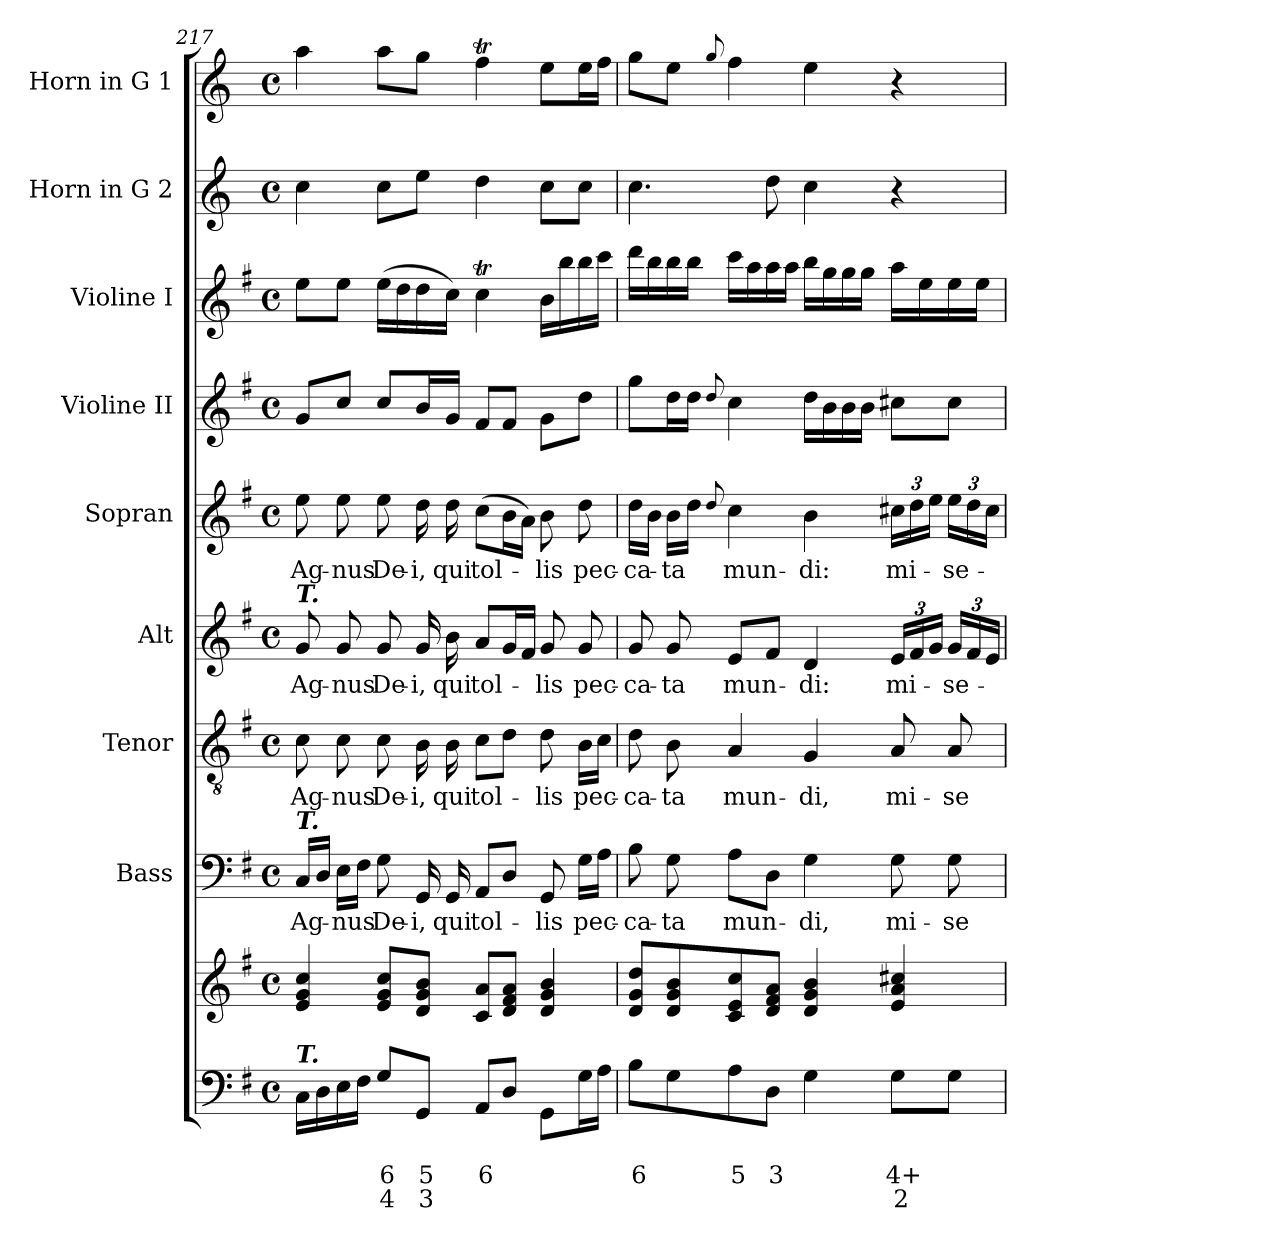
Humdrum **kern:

**kern	**text	**text	**text	**kern	**kern	**text	**kern	**text	**kern	**text	**kern	**text	**kern	**kern	**kern	**kern
*part9	*part9	*part9	*part9	*part9	*part8	*part8	*part7	*part7	*part6	*part6	*part5	*part5	*part4	*part3	*part2	*part1
*staff10	*staff10	*staff10	*staff10	*staff9	*staff8	*staff8	*staff7	*staff7	*staff6	*staff6	*staff5	*staff5	*staff4	*staff3	*staff2	*staff1
*	*	*	*	*	*I"Bass	*	*I"Tenor	*	*I"Alt	*	*I"Sopran	*	*I"Violine II	*I"Violine I	*I"Horn in G 2	*I"Horn in G 1
*	*	*	*	*	*I'B.	*	*I'T.	*	*I'A.	*	*I'S.	*	*I'Vl. II	*I'Vl. I	*	*
*clefF4	*	*	*	*clefG2	*clefF4	*	*clefGv2	*	*clefG2	*	*clefG2	*	*clefG2	*clefG2	*clefG2	*clefG2
*	*	*	*	*	*	*	*	*	*	*	*	*	*	*	*ITrd3c5	*ITrd3c5
*k[f#]	*	*	*	*k[f#]	*k[f#]	*	*k[f#]	*	*k[f#]	*	*k[f#]	*	*k[f#]	*k[f#]	*k[f#]	*k[f#]
*G:	*	*	*	*G:	*G:	*	*G:	*	*G:	*	*G:	*	*G:	*G:	*G:	*G:
*M4/4	*	*	*	*M4/4	*M4/4	*	*M4/4	*	*M4/4	*	*M4/4	*	*M4/4	*M4/4	*M4/4	*M4/4
*met(c)	*	*	*	*met(c)	*met(c)	*	*met(c)	*	*met(c)	*	*met(c)	*	*met(c)	*met(c)	*met(c)	*met(c)
=217	=217	=217	=217	=217	=217	=217	=217	=217	=217	=217	=217	=217	=217	=217	=217	=217
!	!	!	!	!	!	!	!	!	!LO:TX:a:Bi:t=T.	!	!	!	!	!	!	!
!	!	!	!	!	!LO:TX:a:Bi:t=T.	!	!	!	!	!	!	!	!	!	!	!
!LO:TX:a:Bi:t=T.	!	!	!	!	!	!	!	!	!	!	!	!	!	!	!	!
!	!	!	!	!	!	!LO:LY:b	!	!LO:LY:b	!	!LO:LY:b	!	!LO:LY:b	!	!	!	!
16C\LL	.	.	.	4e/ 4g/ 4cc/	16C/LL	Ag-	8c\	Ag-	8g/	Ag-	8ee\	Ag-	8g/L	8ee\L	4g\	4ee\
16D\	.	.	.	.	16D/JJ	.	.	.	.	.	.	.	.	.	.	.
!	!	!	!	!	!	!LO:LY:b	!	!LO:LY:b	!	!LO:LY:b	!	!LO:LY:b	!	!	!	!
16E\	.	.	.	.	16E\LL	-nus	8c\	-nus	8g/	-nus	8ee\	-nus	8cc/J	8ee\J	.	.
16F#\JJ	.	.	.	.	16F#\JJ	.	.	.	.	.	.	.	.	.	.	.
!	!	!LO:LY:b	!LO:LY:b	!	!	!LO:LY:b	!	!LO:LY:b	!	!LO:LY:b	!	!LO:LY:b	!	!	!	!
8G/L	.	6	4	8e/ 8g/ 8cc/L	8G\	De-	8c\	De-	8g/	De-	8ee\	De-	8cc/L	(>16ee\LL	8g\L	8ee\L
.	.	.	.	.	.	.	.	.	.	.	.	.	.	16dd\	.	.
!	!	!LO:LY:b	!LO:LY:b	!	!	!LO:LY:b	!	!LO:LY:b	!	!LO:LY:b	!	!LO:LY:b	!	!	!	!
8GG/J	.	5	3	8d/ 8g/ 8b/J	16GG/	-i,	16B\	-i,	16g/	-i,	16dd\	-i,	16b/L	16dd\	8b\J	8dd\J
!	!	!	!	!	!	!LO:LY:b	!	!LO:LY:b	!	!LO:LY:b	!	!LO:LY:b	!	!	!	!
.	.	.	.	.	16GG/	qui	16B\	qui	16b\	qui	16dd\	qui	16g/JJ	16cc\JJ)	.	.
!	!	!LO:LY:b	!	!	!	!LO:LY:b	!	!LO:LY:b	!	!LO:LY:b	!	!LO:LY:b	!	!	!	!
8AA/L	.	6	.	8c/ 8a/L	8AA/L	tol-	8c\L	tol-	8a/L	tol-	(>8cc\L	tol-	8f#/L	4ccT\	4a\	4ccT\
!	!	!LO:LY:b	!	!	!	!	!	!	!	!	!	!	!	!	!	!
8D/J	.	_	.	8d/ 8f#/ 8a/J	8D/J	.	8d\J	.	16g/L	.	16b\L	.	8f#/J	.	.	.
.	.	.	.	.	.	.	.	.	16f#/JJ	.	16a\JJ)	.	.	.	.	.
!	!	!	!	!	!	!LO:LY:b	!	!LO:LY:b	!	!LO:LY:b	!	!LO:LY:b	!	!	!	!
8GG\L	.	.	.	4d/ 4g/ 4b/	8GG/	-lis	8d\	-lis	8g/	-lis	8b\	-lis	8g\L	16b\LL	8g\L	8b\L
.	.	.	.	.	.	.	.	.	.	.	.	.	.	16bb\	.	.
!	!	!	!	!	!	!LO:LY:b	!	!LO:LY:b	!	!LO:LY:b	!	!LO:LY:b	!	!	!	!
16G\L	.	.	.	.	16G\LL	pec-	16B\LL	pec-	8g/	pec-	8dd\	pec-	8dd\J	16bb\	8g\J	16b\L
16A\JJ	.	.	.	.	16A\JJ	.	16c\JJ	.	.	.	.	.	.	16ccc\JJ	.	16cc\JJ
=218	=218	=218	=218	=218	=218	=218	=218	=218	=218	=218	=218	=218	=218	=218	=218	=218
!	!	!LO:LY:b	!	!	!	!LO:LY:b	!	!LO:LY:b	!	!LO:LY:b	!	!LO:LY:b	!	!	!	!
8B\L	.	6	.	8d/ 8g/ 8dd/L	8B\	-ca-	8d\	-ca-	8g/	-ca-	16dd\LL	-ca-	8gg\L	16ddd\LL	4.g\	8dd\L
.	.	.	.	.	.	.	.	.	.	.	16b\JJ	.	.	16bb\	.	.
!	!	!	!	!	!	!LO:LY:b	!	!LO:LY:b	!	!LO:LY:b	!	!LO:LY:b	!	!	!	!
8G\	.	.	.	8d/ 8g/ 8b/	8G\	-ta	8B\	-ta	8g/	-ta	16b\LL	-ta	16dd\L	16bb\	.	8b\J
.	.	.	.	.	.	.	.	.	.	.	16dd\JJ	.	16dd\JJ	16bb\JJ	.	.
.	.	.	.	.	.	.	.	.	.	.	8qqdd/	.	8qqdd/	.	.	8qqdd/
!	!	!LO:LY:b	!	!	!	!LO:LY:b	!	!LO:LY:b	!	!LO:LY:b	!	!LO:LY:b	!	!	!	!
8A\	.	5	.	8c/ 8e/ 8cc/	8A\L	mun-	4A/	mun-	8e/L	mun-	4cc\	mun-	4cc\	16ccc\LL	.	4cc\
.	.	.	.	.	.	.	.	.	.	.	.	.	.	16aa\	.	.
!	!	!LO:LY:b	!	!	!	!	!	!	!	!	!	!	!	!	!	!
8D\J	.	3	.	8d/ 8f#/ 8a/J	8D\J	.	.	.	8f#/J	.	.	.	.	16aa\	8a\	.
.	.	.	.	.	.	.	.	.	.	.	.	.	.	16aa\JJ	.	.
!	!	!	!	!	!	!LO:LY:b	!	!LO:LY:b	!	!LO:LY:b	!	!LO:LY:b	!	!	!	!
4G\	.	.	.	4d/ 4g/ 4b/	4G\	-di,	4G/	-di,	4d/	-di:	4b\	-di:	16dd\LL	16bb\LL	4g\	4b\
.	.	.	.	.	.	.	.	.	.	.	.	.	16b\	16gg\	.	.
.	.	.	.	.	.	.	.	.	.	.	.	.	16b\	16gg\	.	.
.	.	.	.	.	.	.	.	.	.	.	.	.	16b\JJ	16gg\JJ	.	.
!	!	!LO:LY:b	!LO:LY:b	!	!	!LO:LY:b	!	!LO:LY:b	!	!LO:LY:b	!	!LO:LY:b	!	!	!	!
8G\L	.	4+	2	4e/ 4a/ 4cc#X/	8G\	mi-	8A/	mi-	24e/LL	mi-	24cc#X\LL	mi-	8cc#X\L	16aa\LL	4r	4r
.	.	.	.	.	.	.	.	.	24f#/	.	24dd\	.	.	.	.	.
.	.	.	.	.	.	.	.	.	.	.	.	.	.	16ee\	.	.
.	.	.	.	.	.	.	.	.	24g/JJ	.	24ee\JJ	.	.	.	.	.
!	!	!	!	!	!	!LO:LY:b	!	!LO:LY:b	!	!LO:LY:b	!	!LO:LY:b	!	!	!	!
8G\J	.	.	.	.	8G\	-se-	8A/	-se-	24g/LL	-se-	24ee\LL	-se-	8cc#\J	16ee\	.	.
.	.	.	.	.	.	.	.	.	24f#/	.	24dd\	.	.	.	.	.
.	.	.	.	.	.	.	.	.	.	.	.	.	.	16ee\JJ	.	.
.	.	.	.	.	.	.	.	.	24e/JJ	.	24cc#\JJ	.	.	.	.	.
=	=	=	=	=	=	=	=	=	=	=	=	=	=	=	=	=
*-	*-	*-	*-	*-	*-	*-	*-	*-	*-	*-	*-	*-	*-	*-	*-	*-
